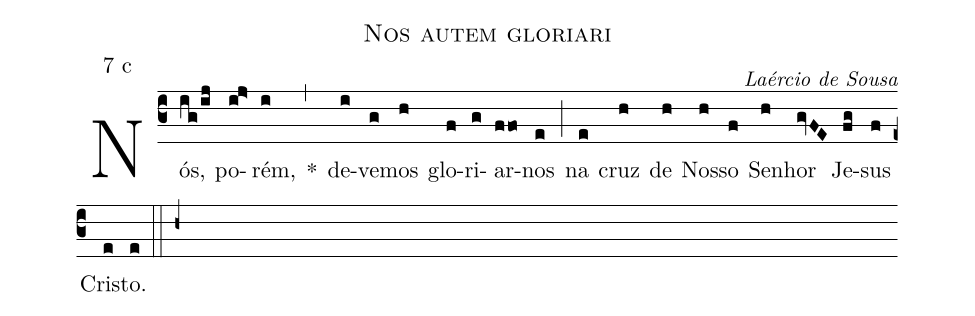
name: Nos autem gloriari;
mode: 7;
mode-differentia: c;
commentary: Laércio de Sousa;
%%
(c3)

Nós,(ig/ij) po(ij>)rém,(i) *(,) de(i)ve(g)mos(h) glo(f)ri(g)ar-(ffo)nos(e) (;) na(e) cruz(h) de(h) Nos(h)so(f) Se(h)nhor(gvFE) Je(fg)sus(f) Cris(e)to.(e)

(::)

(h+)
